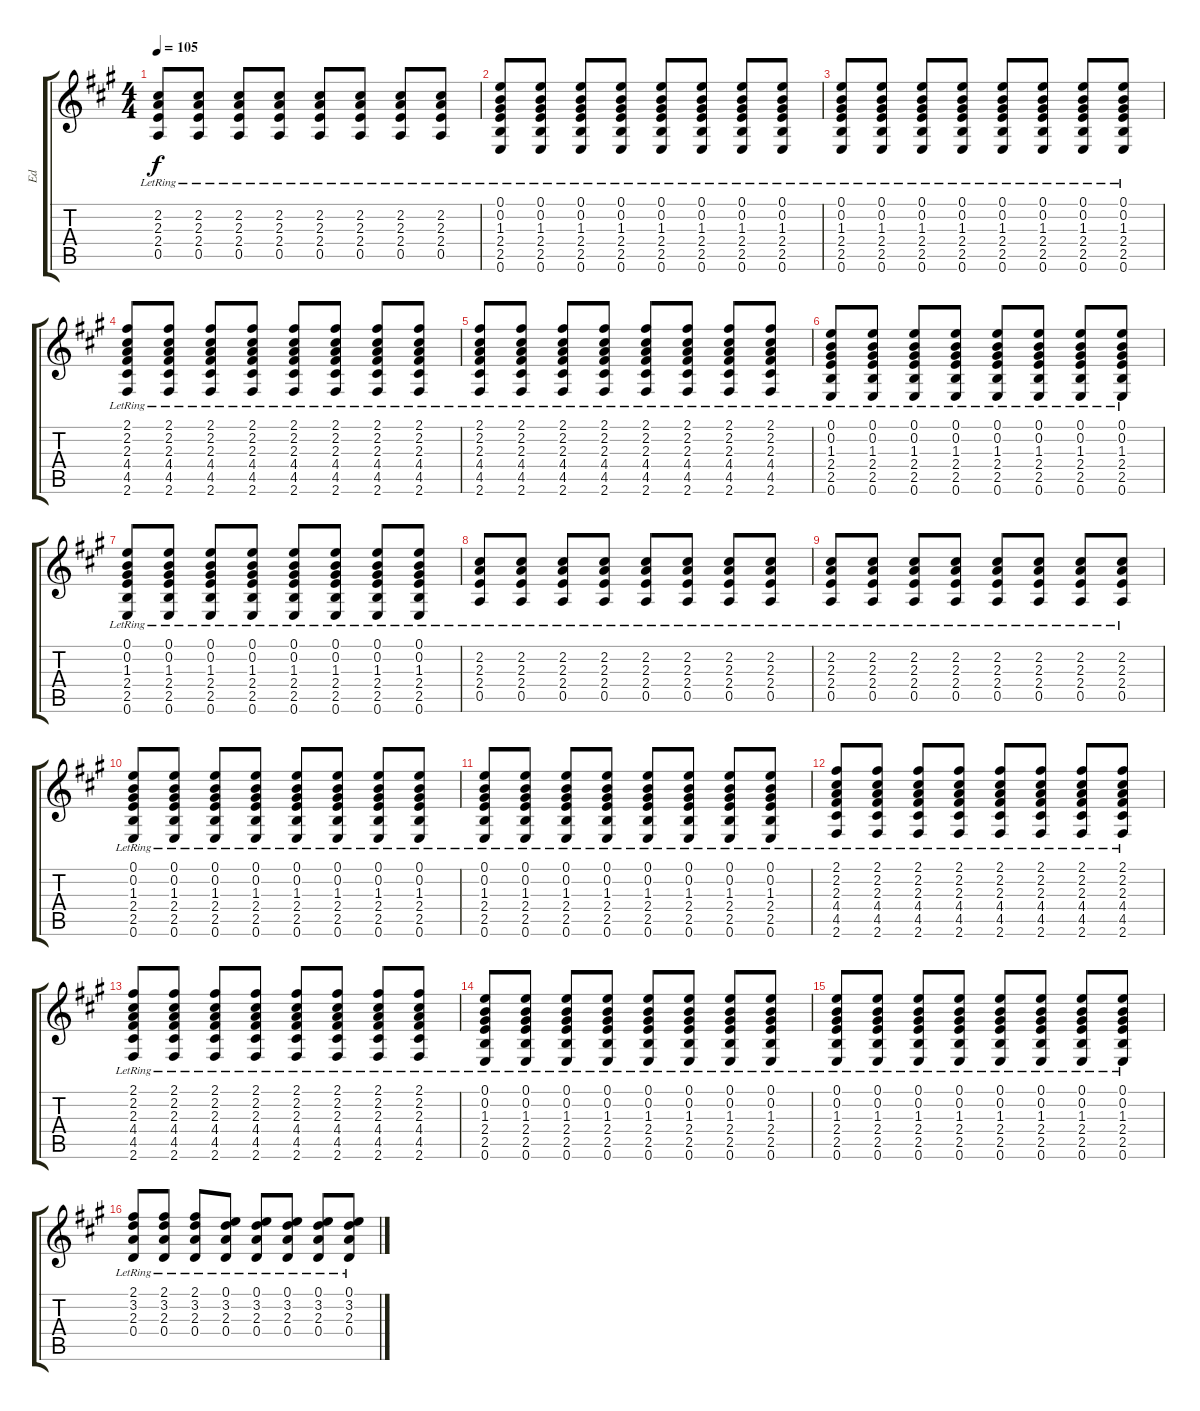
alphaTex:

\track ("Ed" "Ed") {instrument electricguitarjazz}
\staff {score tabs}
\tuning (E4 B3 G3 D3 A2 E2) {hide}
\ts (4 4)
\tempo 105
\clef g2
\ks a
(2.2{lr} 2.3{lr} 2.4{lr} 0.5{lr}).8{dy f} (2.2{lr} 2.3{lr} 2.4{lr} 0.5{lr}).8 (2.2{lr} 2.3{lr} 2.4{lr} 0.5{lr}).8 (2.2{lr} 2.3{lr} 2.4{lr} 0.5{lr}).8 (2.2{lr} 2.3{lr} 2.4{lr} 0.5{lr}).8 (2.2{lr} 2.3{lr} 2.4{lr} 0.5{lr}).8 (2.2{lr} 2.3{lr} 2.4{lr} 0.5{lr}).8 (2.2{lr} 2.3{lr} 2.4{lr} 0.5{lr}).8 |
(0.1{lr} 0.2{lr} 1.3{lr} 2.4{lr} 2.5{lr} 0.6{lr}).8 (0.1{lr} 0.2{lr} 1.3{lr} 2.4{lr} 2.5{lr} 0.6{lr}).8 (0.1{lr} 0.2{lr} 1.3{lr} 2.4{lr} 2.5{lr} 0.6{lr}).8 (0.1{lr} 0.2{lr} 1.3{lr} 2.4{lr} 2.5{lr} 0.6{lr}).8 (0.1{lr} 0.2{lr} 1.3{lr} 2.4{lr} 2.5{lr} 0.6{lr}).8 (0.1{lr} 0.2{lr} 1.3{lr} 2.4{lr} 2.5{lr} 0.6{lr}).8 (0.1{lr} 0.2{lr} 1.3{lr} 2.4{lr} 2.5{lr} 0.6{lr}).8 (0.1{lr} 0.2{lr} 1.3{lr} 2.4{lr} 2.5{lr} 0.6{lr}).8 |
(0.1{lr} 0.2{lr} 1.3{lr} 2.4{lr} 2.5{lr} 0.6{lr}).8 (0.1{lr} 0.2{lr} 1.3{lr} 2.4{lr} 2.5{lr} 0.6{lr}).8 (0.1{lr} 0.2{lr} 1.3{lr} 2.4{lr} 2.5{lr} 0.6{lr}).8 (0.1{lr} 0.2{lr} 1.3{lr} 2.4{lr} 2.5{lr} 0.6{lr}).8 (0.1{lr} 0.2{lr} 1.3{lr} 2.4{lr} 2.5{lr} 0.6{lr}).8 (0.1{lr} 0.2{lr} 1.3{lr} 2.4{lr} 2.5{lr} 0.6{lr}).8 (0.1{lr} 0.2{lr} 1.3{lr} 2.4{lr} 2.5{lr} 0.6{lr}).8 (0.1{lr} 0.2{lr} 1.3{lr} 2.4{lr} 2.5{lr} 0.6{lr}).8 |
(2.1{lr} 2.2{lr} 2.3{lr} 4.4{lr} 4.5{lr} 2.6{lr}).8 (2.1{lr} 2.2{lr} 2.3{lr} 4.4{lr} 4.5{lr} 2.6{lr}).8 (2.1{lr} 2.2{lr} 2.3{lr} 4.4{lr} 4.5{lr} 2.6{lr}).8 (2.1{lr} 2.2{lr} 2.3{lr} 4.4{lr} 4.5{lr} 2.6{lr}).8 (2.1{lr} 2.2{lr} 2.3{lr} 4.4{lr} 4.5{lr} 2.6{lr}).8 (2.1{lr} 2.2{lr} 2.3{lr} 4.4{lr} 4.5{lr} 2.6{lr}).8 (2.1{lr} 2.2{lr} 2.3{lr} 4.4{lr} 4.5{lr} 2.6{lr}).8 (2.1{lr} 2.2{lr} 2.3{lr} 4.4{lr} 4.5{lr} 2.6{lr}).8 |
(2.1{lr} 2.2{lr} 2.3{lr} 4.4{lr} 4.5{lr} 2.6{lr}).8 (2.1{lr} 2.2{lr} 2.3{lr} 4.4{lr} 4.5{lr} 2.6{lr}).8 (2.1{lr} 2.2{lr} 2.3{lr} 4.4{lr} 4.5{lr} 2.6{lr}).8 (2.1{lr} 2.2{lr} 2.3{lr} 4.4{lr} 4.5{lr} 2.6{lr}).8 (2.1{lr} 2.2{lr} 2.3{lr} 4.4{lr} 4.5{lr} 2.6{lr}).8 (2.1{lr} 2.2{lr} 2.3{lr} 4.4{lr} 4.5{lr} 2.6{lr}).8 (2.1{lr} 2.2{lr} 2.3{lr} 4.4{lr} 4.5{lr} 2.6{lr}).8 (2.1{lr} 2.2{lr} 2.3{lr} 4.4{lr} 4.5{lr} 2.6{lr}).8 |
(0.1{lr} 0.2{lr} 1.3{lr} 2.4{lr} 2.5{lr} 0.6{lr}).8 (0.1{lr} 0.2{lr} 1.3{lr} 2.4{lr} 2.5{lr} 0.6{lr}).8 (0.1{lr} 0.2{lr} 1.3{lr} 2.4{lr} 2.5{lr} 0.6{lr}).8 (0.1{lr} 0.2{lr} 1.3{lr} 2.4{lr} 2.5{lr} 0.6{lr}).8 (0.1{lr} 0.2{lr} 1.3{lr} 2.4{lr} 2.5{lr} 0.6{lr}).8 (0.1{lr} 0.2{lr} 1.3{lr} 2.4{lr} 2.5{lr} 0.6{lr}).8 (0.1{lr} 0.2{lr} 1.3{lr} 2.4{lr} 2.5{lr} 0.6{lr}).8 (0.1{lr} 0.2{lr} 1.3{lr} 2.4{lr} 2.5{lr} 0.6{lr}).8 |
(0.1{lr} 0.2{lr} 1.3{lr} 2.4{lr} 2.5{lr} 0.6{lr}).8 (0.1{lr} 0.2{lr} 1.3{lr} 2.4{lr} 2.5{lr} 0.6{lr}).8 (0.1{lr} 0.2{lr} 1.3{lr} 2.4{lr} 2.5{lr} 0.6{lr}).8 (0.1{lr} 0.2{lr} 1.3{lr} 2.4{lr} 2.5{lr} 0.6{lr}).8 (0.1{lr} 0.2{lr} 1.3{lr} 2.4{lr} 2.5{lr} 0.6{lr}).8 (0.1{lr} 0.2{lr} 1.3{lr} 2.4{lr} 2.5{lr} 0.6{lr}).8 (0.1{lr} 0.2{lr} 1.3{lr} 2.4{lr} 2.5{lr} 0.6{lr}).8 (0.1{lr} 0.2{lr} 1.3{lr} 2.4{lr} 2.5{lr} 0.6{lr}).8 |
(2.2{lr} 2.3{lr} 2.4{lr} 0.5{lr}).8 (2.2{lr} 2.3{lr} 2.4{lr} 0.5{lr}).8 (2.2{lr} 2.3{lr} 2.4{lr} 0.5{lr}).8 (2.2{lr} 2.3{lr} 2.4{lr} 0.5{lr}).8 (2.2{lr} 2.3{lr} 2.4{lr} 0.5{lr}).8 (2.2{lr} 2.3{lr} 2.4{lr} 0.5{lr}).8 (2.2{lr} 2.3{lr} 2.4{lr} 0.5{lr}).8 (2.2{lr} 2.3{lr} 2.4{lr} 0.5{lr}).8 |
(2.2{lr} 2.3{lr} 2.4{lr} 0.5{lr}).8 (2.2{lr} 2.3{lr} 2.4{lr} 0.5{lr}).8 (2.2{lr} 2.3{lr} 2.4{lr} 0.5{lr}).8 (2.2{lr} 2.3{lr} 2.4{lr} 0.5{lr}).8 (2.2{lr} 2.3{lr} 2.4{lr} 0.5{lr}).8 (2.2{lr} 2.3{lr} 2.4{lr} 0.5{lr}).8 (2.2{lr} 2.3{lr} 2.4{lr} 0.5{lr}).8 (2.2{lr} 2.3{lr} 2.4{lr} 0.5{lr}).8 |
(0.1{lr} 0.2{lr} 1.3{lr} 2.4{lr} 2.5{lr} 0.6{lr}).8 (0.1{lr} 0.2{lr} 1.3{lr} 2.4{lr} 2.5{lr} 0.6{lr}).8 (0.1{lr} 0.2{lr} 1.3{lr} 2.4{lr} 2.5{lr} 0.6{lr}).8 (0.1{lr} 0.2{lr} 1.3{lr} 2.4{lr} 2.5{lr} 0.6{lr}).8 (0.1{lr} 0.2{lr} 1.3{lr} 2.4{lr} 2.5{lr} 0.6{lr}).8 (0.1{lr} 0.2{lr} 1.3{lr} 2.4{lr} 2.5{lr} 0.6{lr}).8 (0.1{lr} 0.2{lr} 1.3{lr} 2.4{lr} 2.5{lr} 0.6{lr}).8 (0.1{lr} 0.2{lr} 1.3{lr} 2.4{lr} 2.5{lr} 0.6{lr}).8 |
(0.1{lr} 0.2{lr} 1.3{lr} 2.4{lr} 2.5{lr} 0.6{lr}).8 (0.1{lr} 0.2{lr} 1.3{lr} 2.4{lr} 2.5{lr} 0.6{lr}).8 (0.1{lr} 0.2{lr} 1.3{lr} 2.4{lr} 2.5{lr} 0.6{lr}).8 (0.1{lr} 0.2{lr} 1.3{lr} 2.4{lr} 2.5{lr} 0.6{lr}).8 (0.1{lr} 0.2{lr} 1.3{lr} 2.4{lr} 2.5{lr} 0.6{lr}).8 (0.1{lr} 0.2{lr} 1.3{lr} 2.4{lr} 2.5{lr} 0.6{lr}).8 (0.1{lr} 0.2{lr} 1.3{lr} 2.4{lr} 2.5{lr} 0.6{lr}).8 (0.1{lr} 0.2{lr} 1.3{lr} 2.4{lr} 2.5{lr} 0.6{lr}).8 |
(2.1{lr} 2.2{lr} 2.3{lr} 4.4{lr} 4.5{lr} 2.6{lr}).8 (2.1{lr} 2.2{lr} 2.3{lr} 4.4{lr} 4.5{lr} 2.6{lr}).8 (2.1{lr} 2.2{lr} 2.3{lr} 4.4{lr} 4.5{lr} 2.6{lr}).8 (2.1{lr} 2.2{lr} 2.3{lr} 4.4{lr} 4.5{lr} 2.6{lr}).8 (2.1{lr} 2.2{lr} 2.3{lr} 4.4{lr} 4.5{lr} 2.6{lr}).8 (2.1{lr} 2.2{lr} 2.3{lr} 4.4{lr} 4.5{lr} 2.6{lr}).8 (2.1{lr} 2.2{lr} 2.3{lr} 4.4{lr} 4.5{lr} 2.6{lr}).8 (2.1{lr} 2.2{lr} 2.3{lr} 4.4{lr} 4.5{lr} 2.6{lr}).8 |
(2.1{lr} 2.2{lr} 2.3{lr} 4.4{lr} 4.5{lr} 2.6{lr}).8 (2.1{lr} 2.2{lr} 2.3{lr} 4.4{lr} 4.5{lr} 2.6{lr}).8 (2.1{lr} 2.2{lr} 2.3{lr} 4.4{lr} 4.5{lr} 2.6{lr}).8 (2.1{lr} 2.2{lr} 2.3{lr} 4.4{lr} 4.5{lr} 2.6{lr}).8 (2.1{lr} 2.2{lr} 2.3{lr} 4.4{lr} 4.5{lr} 2.6{lr}).8 (2.1{lr} 2.2{lr} 2.3{lr} 4.4{lr} 4.5{lr} 2.6{lr}).8 (2.1{lr} 2.2{lr} 2.3{lr} 4.4{lr} 4.5{lr} 2.6{lr}).8 (2.1{lr} 2.2{lr} 2.3{lr} 4.4{lr} 4.5{lr} 2.6{lr}).8 |
(0.1{lr} 0.2{lr} 1.3{lr} 2.4{lr} 2.5{lr} 0.6{lr}).8 (0.1{lr} 0.2{lr} 1.3{lr} 2.4{lr} 2.5{lr} 0.6{lr}).8 (0.1{lr} 0.2{lr} 1.3{lr} 2.4{lr} 2.5{lr} 0.6{lr}).8 (0.1{lr} 0.2{lr} 1.3{lr} 2.4{lr} 2.5{lr} 0.6{lr}).8 (0.1{lr} 0.2{lr} 1.3{lr} 2.4{lr} 2.5{lr} 0.6{lr}).8 (0.1{lr} 0.2{lr} 1.3{lr} 2.4{lr} 2.5{lr} 0.6{lr}).8 (0.1{lr} 0.2{lr} 1.3{lr} 2.4{lr} 2.5{lr} 0.6{lr}).8 (0.1{lr} 0.2{lr} 1.3{lr} 2.4{lr} 2.5{lr} 0.6{lr}).8 |
(0.1{lr} 0.2{lr} 1.3{lr} 2.4{lr} 2.5{lr} 0.6{lr}).8 (0.1{lr} 0.2{lr} 1.3{lr} 2.4{lr} 2.5{lr} 0.6{lr}).8 (0.1{lr} 0.2{lr} 1.3{lr} 2.4{lr} 2.5{lr} 0.6{lr}).8 (0.1{lr} 0.2{lr} 1.3{lr} 2.4{lr} 2.5{lr} 0.6{lr}).8 (0.1{lr} 0.2{lr} 1.3{lr} 2.4{lr} 2.5{lr} 0.6{lr}).8 (0.1{lr} 0.2{lr} 1.3{lr} 2.4{lr} 2.5{lr} 0.6{lr}).8 (0.1{lr} 0.2{lr} 1.3{lr} 2.4{lr} 2.5{lr} 0.6{lr}).8 (0.1{lr} 0.2{lr} 1.3{lr} 2.4{lr} 2.5{lr} 0.6{lr}).8 |
(2.1{lr} 3.2{lr} 2.3{lr} 0.4{lr}).8 (2.1{lr} 3.2{lr} 2.3{lr} 0.4{lr}).8 (2.1{lr} 3.2{lr} 2.3{lr} 0.4{lr}).8 (0.1{lr} 3.2{lr} 2.3{lr} 0.4{lr}).8 (0.1{lr} 3.2{lr} 2.3{lr} 0.4{lr}).8 (0.1{lr} 3.2{lr} 2.3{lr} 0.4{lr}).8 (0.1{lr} 3.2{lr} 2.3{lr} 0.4{lr}).8 (0.1{lr} 3.2{lr} 2.3{lr} 0.4{lr}).8
